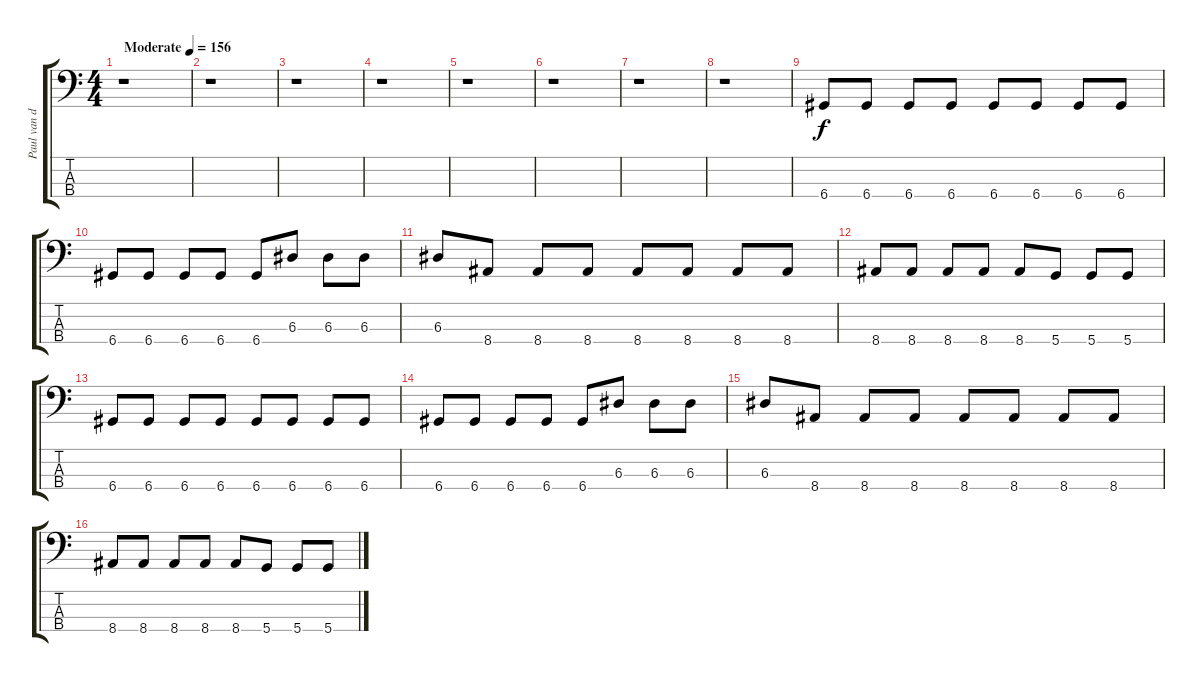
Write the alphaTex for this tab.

\track ("Paul van der Walt" "Paul van d") {instrument electricbassfinger}
\staff {score tabs}
\tuning (G2 D2 A1 D1) {hide}
\ts (4 4)
\tempo (156 "Moderate")
\clef f4
\ks c
r.1{dy f instrument electricbassfinger} |
r.1 |
r.1 |
r.1 |
r.1 |
r.1 |
r.1 |
r.1 |
6.4.8 6.4.8 6.4.8 6.4.8 6.4.8 6.4.8 6.4.8 6.4.8 |
6.4.8 6.4.8 6.4.8 6.4.8 6.4.8 6.3.8 6.3.8 6.3.8 |
6.3.8 8.4.8 8.4.8 8.4.8 8.4.8 8.4.8 8.4.8 8.4.8 |
8.4.8 8.4.8 8.4.8 8.4.8 8.4.8 5.4.8 5.4.8 5.4.8 |
6.4.8 6.4.8 6.4.8 6.4.8 6.4.8 6.4.8 6.4.8 6.4.8 |
6.4.8 6.4.8 6.4.8 6.4.8 6.4.8 6.3.8 6.3.8 6.3.8 |
6.3.8 8.4.8 8.4.8 8.4.8 8.4.8 8.4.8 8.4.8 8.4.8 |
8.4.8 8.4.8 8.4.8 8.4.8 8.4.8 5.4.8 5.4.8 5.4.8
